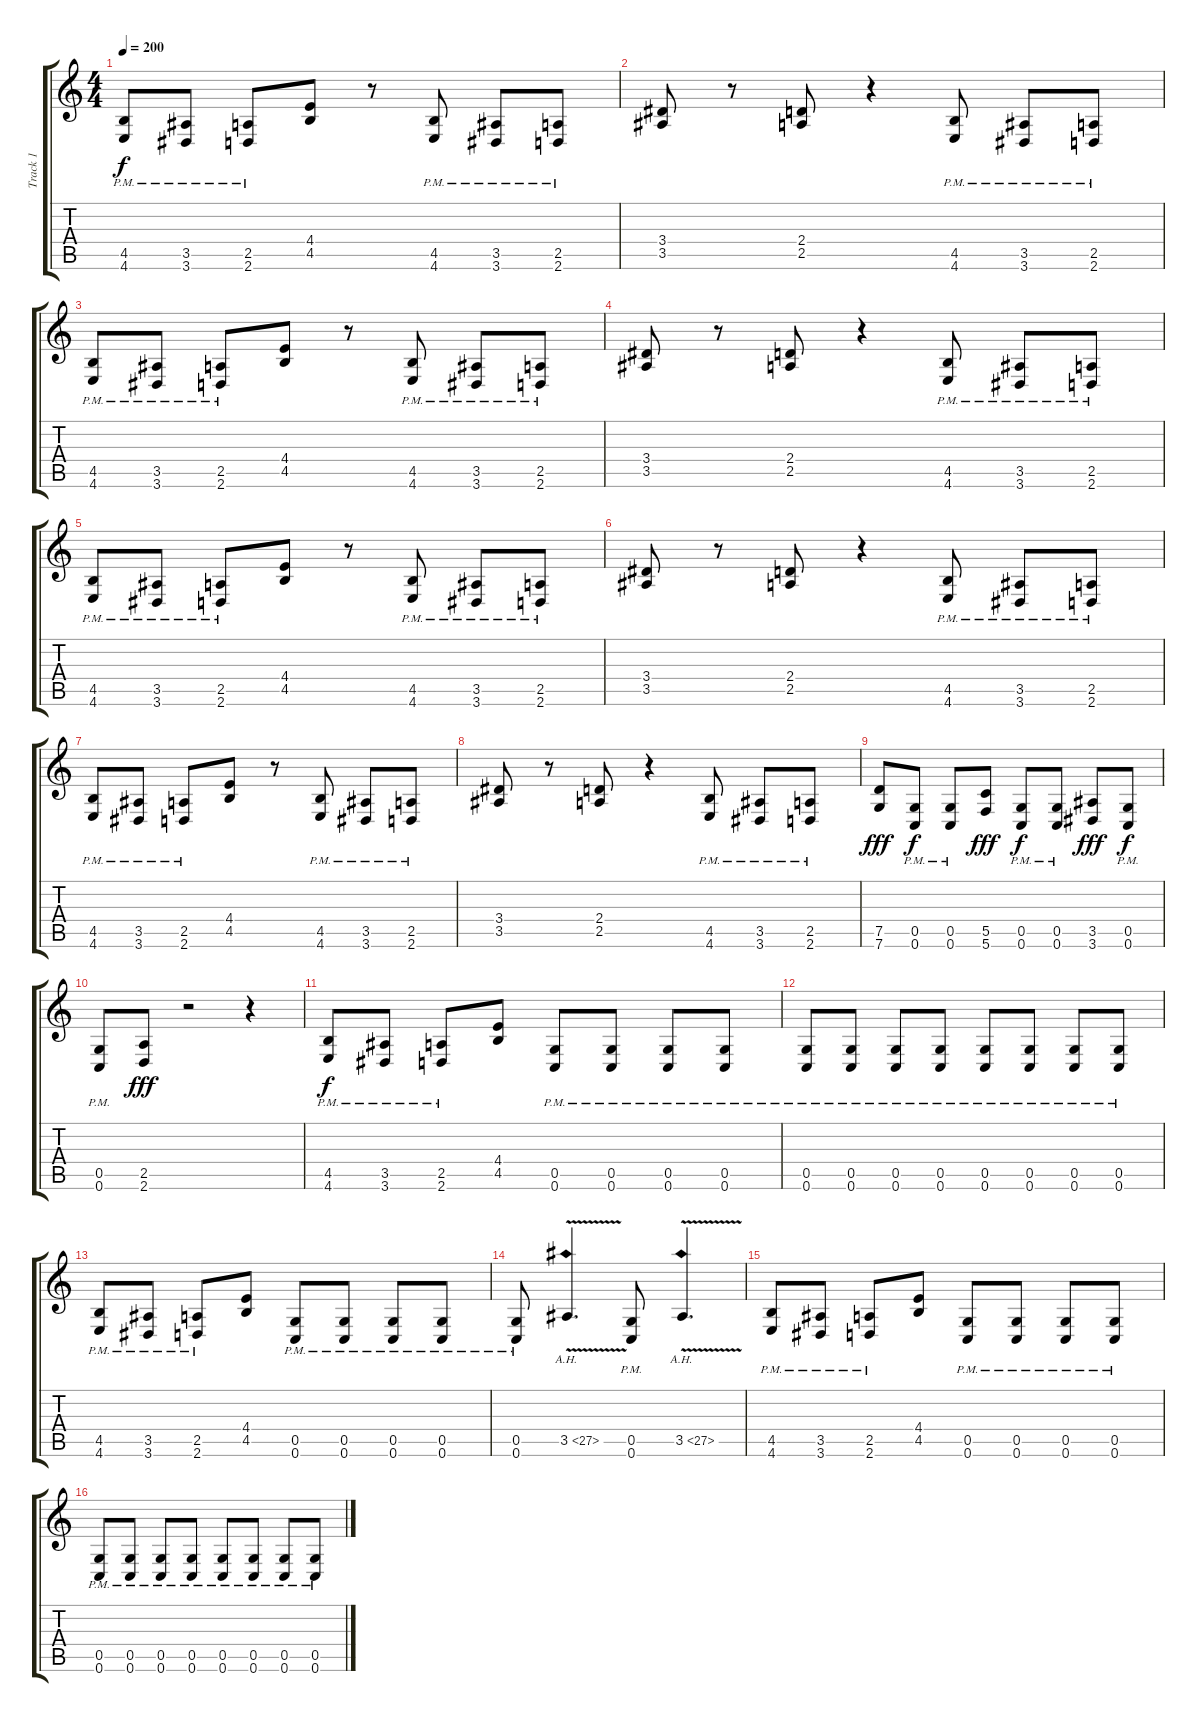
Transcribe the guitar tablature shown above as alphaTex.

\track ("Track 1" "Track 1") {instrument acousticguitarsteel}
\staff {score tabs}
\tuning (D4 A3 F3 C3 G2 C2) {hide}
\ts (4 4)
\tempo 200
\clef g2
\ks c
(4.5{pm} 4.6{pm}).8{dy f} (3.5{pm} 3.6{pm}).8 (2.5{pm} 2.6{pm}).8 (4.4 4.5).8 r.8 (4.5{pm} 4.6{pm}).8 (3.5{pm} 3.6{pm}).8 (2.5{pm} 2.6{pm}).8 |
(3.4 3.5).8 r.8 (2.4 2.5).8 r.4 (4.5{pm} 4.6{pm}).8 (3.5{pm} 3.6{pm}).8 (2.5{pm} 2.6{pm}).8 |
(4.5{pm} 4.6{pm}).8 (3.5{pm} 3.6{pm}).8 (2.5{pm} 2.6{pm}).8 (4.4 4.5).8 r.8 (4.5{pm} 4.6{pm}).8 (3.5{pm} 3.6{pm}).8 (2.5{pm} 2.6{pm}).8 |
(3.4 3.5).8 r.8 (2.4 2.5).8 r.4 (4.5{pm} 4.6{pm}).8 (3.5{pm} 3.6{pm}).8 (2.5{pm} 2.6{pm}).8 |
(4.5{pm} 4.6{pm}).8 (3.5{pm} 3.6{pm}).8 (2.5{pm} 2.6{pm}).8 (4.4 4.5).8 r.8 (4.5{pm} 4.6{pm}).8 (3.5{pm} 3.6{pm}).8 (2.5{pm} 2.6{pm}).8 |
(3.4 3.5).8 r.8 (2.4 2.5).8 r.4 (4.5{pm} 4.6{pm}).8 (3.5{pm} 3.6{pm}).8 (2.5{pm} 2.6{pm}).8 |
(4.5{pm} 4.6{pm}).8 (3.5{pm} 3.6{pm}).8 (2.5{pm} 2.6{pm}).8 (4.4 4.5).8 r.8 (4.5{pm} 4.6{pm}).8 (3.5{pm} 3.6{pm}).8 (2.5{pm} 2.6{pm}).8 |
(3.4 3.5).8 r.8 (2.4 2.5).8 r.4 (4.5{pm} 4.6{pm}).8 (3.5{pm} 3.6{pm}).8 (2.5{pm} 2.6{pm}).8 |
(7.5 7.6).8{dy fff} (0.5{pm} 0.6{pm}).8{dy f} (0.5{pm} 0.6{pm}).8 (5.5 5.6).8{dy fff} (0.5{pm} 0.6{pm}).8{dy f} (0.5{pm} 0.6{pm}).8 (3.5 3.6).8{dy fff} (0.5{pm} 0.6{pm}).8{dy f} |
(0.5{pm} 0.6{pm}).8 (2.5 2.6).8{dy fff} r.2 r.4 |
(4.5{pm} 4.6{pm}).8{dy f} (3.5{pm} 3.6{pm}).8 (2.5{pm} 2.6{pm}).8 (4.4 4.5).8 (0.5{pm} 0.6{pm}).8 (0.5{pm} 0.6{pm}).8 (0.5{pm} 0.6{pm}).8 (0.5{pm} 0.6{pm}).8 |
(0.5{pm} 0.6{pm}).8 (0.5{pm} 0.6{pm}).8 (0.5{pm} 0.6{pm}).8 (0.5{pm} 0.6{pm}).8 (0.5{pm} 0.6{pm}).8 (0.5{pm} 0.6{pm}).8 (0.5{pm} 0.6{pm}).8 (0.5{pm} 0.6{pm}).8 |
(4.5{pm} 4.6{pm}).8 (3.5{pm} 3.6{pm}).8 (2.5{pm} 2.6{pm}).8 (4.4 4.5).8 (0.5{pm} 0.6{pm}).8 (0.5{pm} 0.6{pm}).8 (0.5{pm} 0.6{pm}).8 (0.5{pm} 0.6{pm}).8 |
(0.5{pm} 0.6{pm}).8 3.5{ah 24 v}.4{d instrument guitarharmonics} (0.5{pm} 0.6{pm}).8{instrument distortionguitar} 3.5{ah 24 v}.4{d instrument guitarharmonics} |
(4.5{pm} 4.6{pm}).8{instrument distortionguitar} (3.5{pm} 3.6{pm}).8 (2.5{pm} 2.6{pm}).8 (4.4 4.5).8 (0.5{pm} 0.6{pm}).8 (0.5{pm} 0.6{pm}).8 (0.5{pm} 0.6{pm}).8 (0.5{pm} 0.6{pm}).8 |
(0.5{pm} 0.6{pm}).8 (0.5{pm} 0.6{pm}).8 (0.5{pm} 0.6{pm}).8 (0.5{pm} 0.6{pm}).8 (0.5{pm} 0.6{pm}).8 (0.5{pm} 0.6{pm}).8 (0.5{pm} 0.6{pm}).8 (0.5{pm} 0.6{pm}).8
